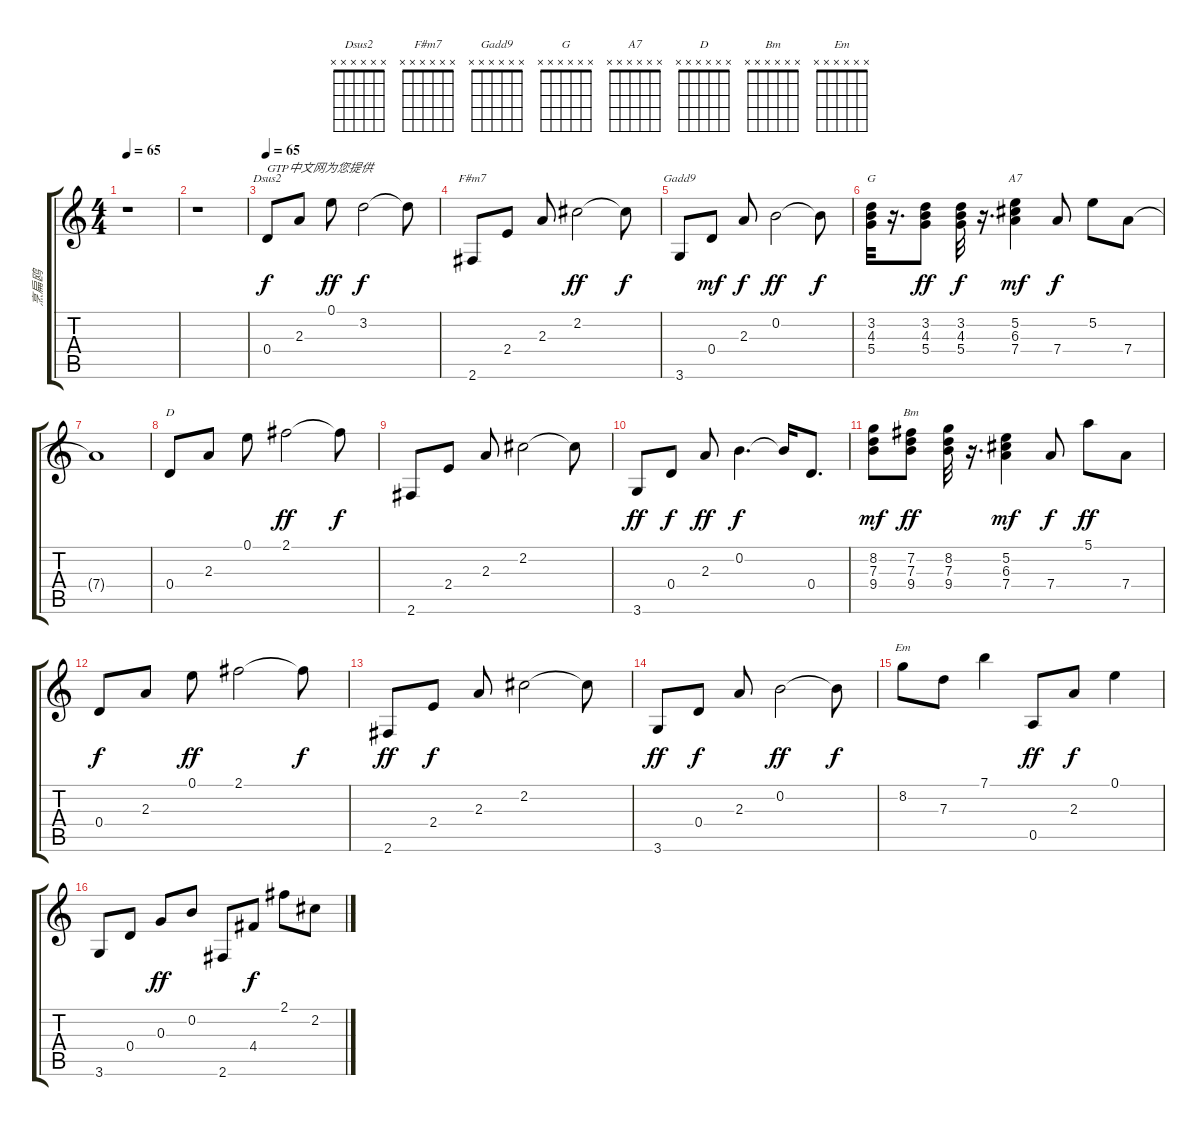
\track ("烹扁鸥" "烹扁鸥") {instrument acousticguitarsteel}
\staff {score tabs}
\tuning (E4 B3 G3 D3 A2 E2) {hide}
\chord ("Dsus2" x x x x x x)
\chord ("F#m7" x x x x x x)
\chord ("Gadd9" x x x x x x)
\chord ("G" x x x x x x)
\chord ("A7" x x x x x x)
\chord ("D" x x x x x x)
\chord ("Bm" x x x x x x)
\chord ("Em" x x x x x x)
\ts (4 4)
\tempo 65
\clef g2
\ks c
r.1{dy f instrument acousticguitarsteel} |
r.1 |
\tempo 65
0.4.8{ch "Dsus2" txt "GTP中文网为您提供"} 2.3.8 0.1.8{dy ff} 3.2.2{dy f} 3.2{t}.8 |
2.6.8{ch "F#m7"} 2.4.8 2.3.8 2.2.2{dy ff} 2.2{t}.8{dy f} |
3.6.8{ch "Gadd9"} 0.4.8{dy mf} 2.3.8{dy f} 0.2.2{dy ff} 0.2{t}.8{dy f} |
(3.2 4.3 5.4).32{ch "G"} r.16{d} (3.2 4.3 5.4).8{dy ff} (3.2 4.3 5.4).32{dy f} r.16{d} (5.2 6.3 7.4).4{ch "A7" dy mf} 7.4.8{dy f} 5.2.8 7.4.8 |
7.4{t}.1 |
0.4.8{ch "D"} 2.3.8 0.1.8 2.1.2{dy ff} 2.1{t}.8{dy f} |
2.6.8 2.4.8 2.3.8 2.2.2 2.2{t}.8 |
3.6.8{dy ff} 0.4.8{dy f} 2.3.8{dy ff} 0.2.4{d dy f} 0.2{t}.16 0.4.8{d} |
(8.2 7.3 9.4).8{dy mf} (7.2 7.3 9.4).8{ch "Bm" dy ff} (8.2 7.3 9.4).32 r.16{d} (5.2 6.3 7.4).4{dy mf} 7.4.8{dy f} 5.1.8{dy ff} 7.4.8 |
0.4.8{dy f} 2.3.8 0.1.8{dy ff} 2.1.2 2.1{t}.8{dy f} |
2.6.8{dy ff} 2.4.8{dy f} 2.3.8 2.2.2 2.2{t}.8 |
3.6.8{dy ff} 0.4.8{dy f} 2.3.8 0.2.2{dy ff} 0.2{t}.8{dy f} |
8.2.8{ch "Em"} 7.3.8 7.1.4 0.5.8{dy ff} 2.3.8{dy f} 0.1.4 |
3.6.8 0.4.8 0.3.8{dy ff} 0.2.8 2.6.8 4.4.8{dy f} 2.1.8 2.2.8
